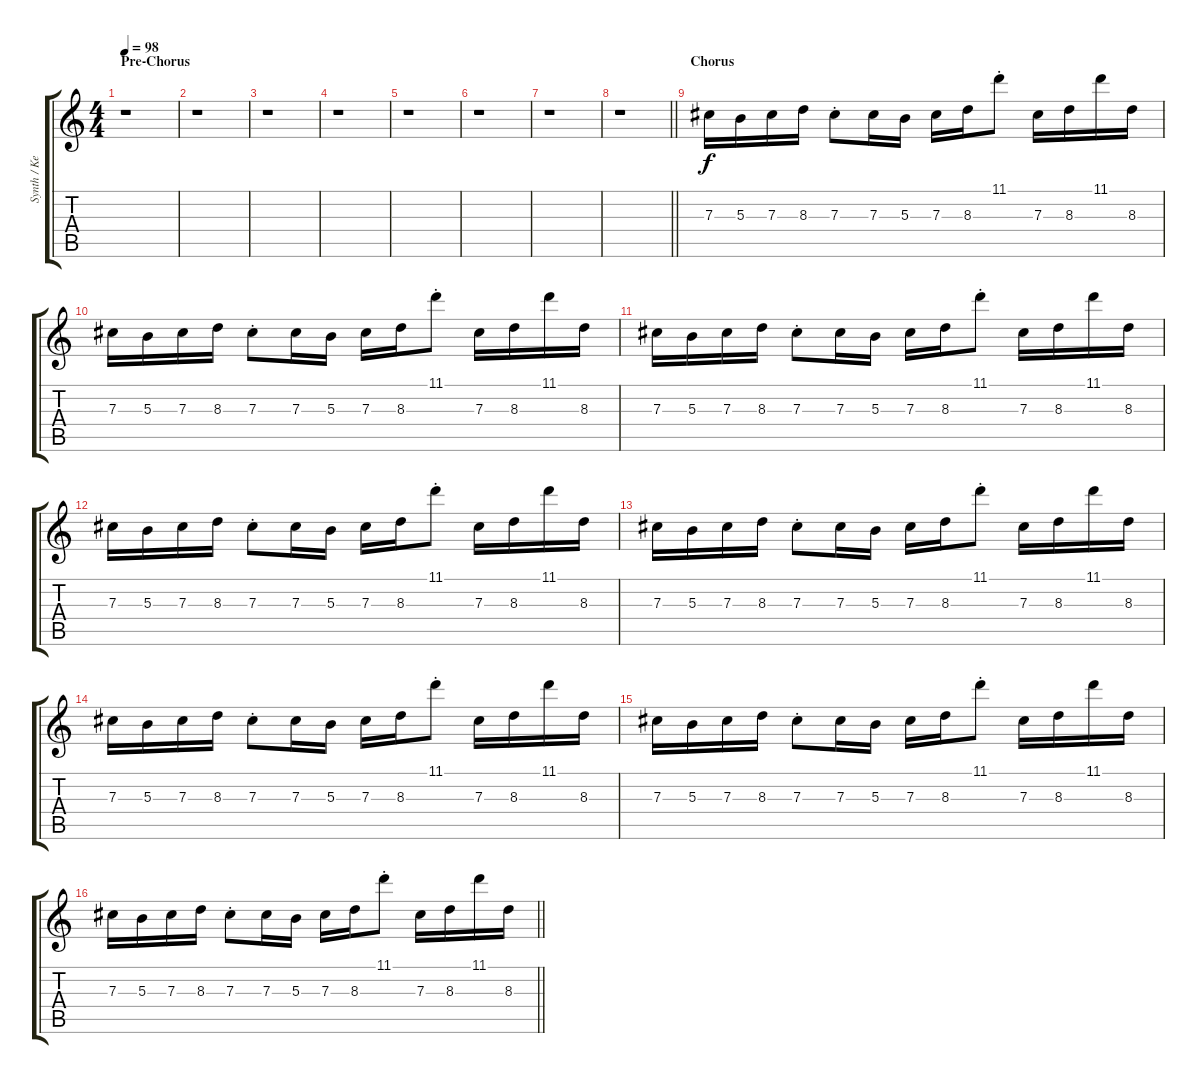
\track ("Synth / Keyboard" "Synth / Ke") {instrument synthbass2}
\staff {score tabs}
\tuning (Eb4 Bb3 Gb3 Db3 Ab2 Db2) {hide}
\ts (4 4)
\section ("" "Pre-Chorus")
\tempo 98
\clef g2
\ks c
r.1{dy f} |
r.1 |
r.1 |
r.1 |
r.1 |
r.1 |
r.1 |
\barLineRight lightlight
r.1 |
\section ("" "Chorus")
7.3.16 5.3.16 7.3.16 8.3.16 7.3{st}.8 7.3.16 5.3.16 7.3.16 8.3.16 11.1{st}.8 7.3.16 8.3.16 11.1.16 8.3.16 |
7.3.16 5.3.16 7.3.16 8.3.16 7.3{st}.8 7.3.16 5.3.16 7.3.16 8.3.16 11.1{st}.8 7.3.16 8.3.16 11.1.16 8.3.16 |
7.3.16 5.3.16 7.3.16 8.3.16 7.3{st}.8 7.3.16 5.3.16 7.3.16 8.3.16 11.1{st}.8 7.3.16 8.3.16 11.1.16 8.3.16 |
7.3.16 5.3.16 7.3.16 8.3.16 7.3{st}.8 7.3.16 5.3.16 7.3.16 8.3.16 11.1{st}.8 7.3.16 8.3.16 11.1.16 8.3.16 |
7.3.16 5.3.16 7.3.16 8.3.16 7.3{st}.8 7.3.16 5.3.16 7.3.16 8.3.16 11.1{st}.8 7.3.16 8.3.16 11.1.16 8.3.16 |
7.3.16 5.3.16 7.3.16 8.3.16 7.3{st}.8 7.3.16 5.3.16 7.3.16 8.3.16 11.1{st}.8 7.3.16 8.3.16 11.1.16 8.3.16 |
7.3.16 5.3.16 7.3.16 8.3.16 7.3{st}.8 7.3.16 5.3.16 7.3.16 8.3.16 11.1{st}.8 7.3.16 8.3.16 11.1.16 8.3.16 |
\barLineRight lightlight
7.3.16 5.3.16 7.3.16 8.3.16 7.3{st}.8 7.3.16 5.3.16 7.3.16 8.3.16 11.1{st}.8 7.3.16 8.3.16 11.1.16 8.3.16
